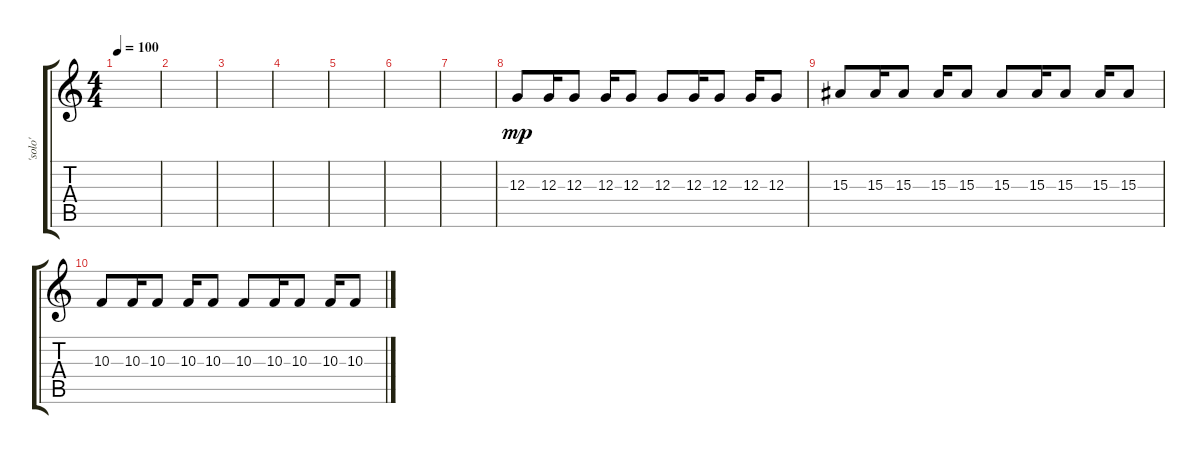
\track ("'solo'" "'solo'") {instrument lead2sawtooth}
\staff {score tabs}
\tuning (E4 B3 G3 D3 A2 E2) {hide}
\ts (4 4)
\tempo 100
\clef g2
\ks c
|
|
|
|
|
|
|
12.3.8{dy mp} 12.3.16 12.3.8 12.3.16 12.3.8 12.3.8 12.3.16 12.3.8 12.3.16 12.3.8 |
15.3.8 15.3.16 15.3.8 15.3.16 15.3.8 15.3.8 15.3.16 15.3.8 15.3.16 15.3.8 |
10.3.8 10.3.16 10.3.8 10.3.16 10.3.8 10.3.8 10.3.16 10.3.8 10.3.16 10.3.8
